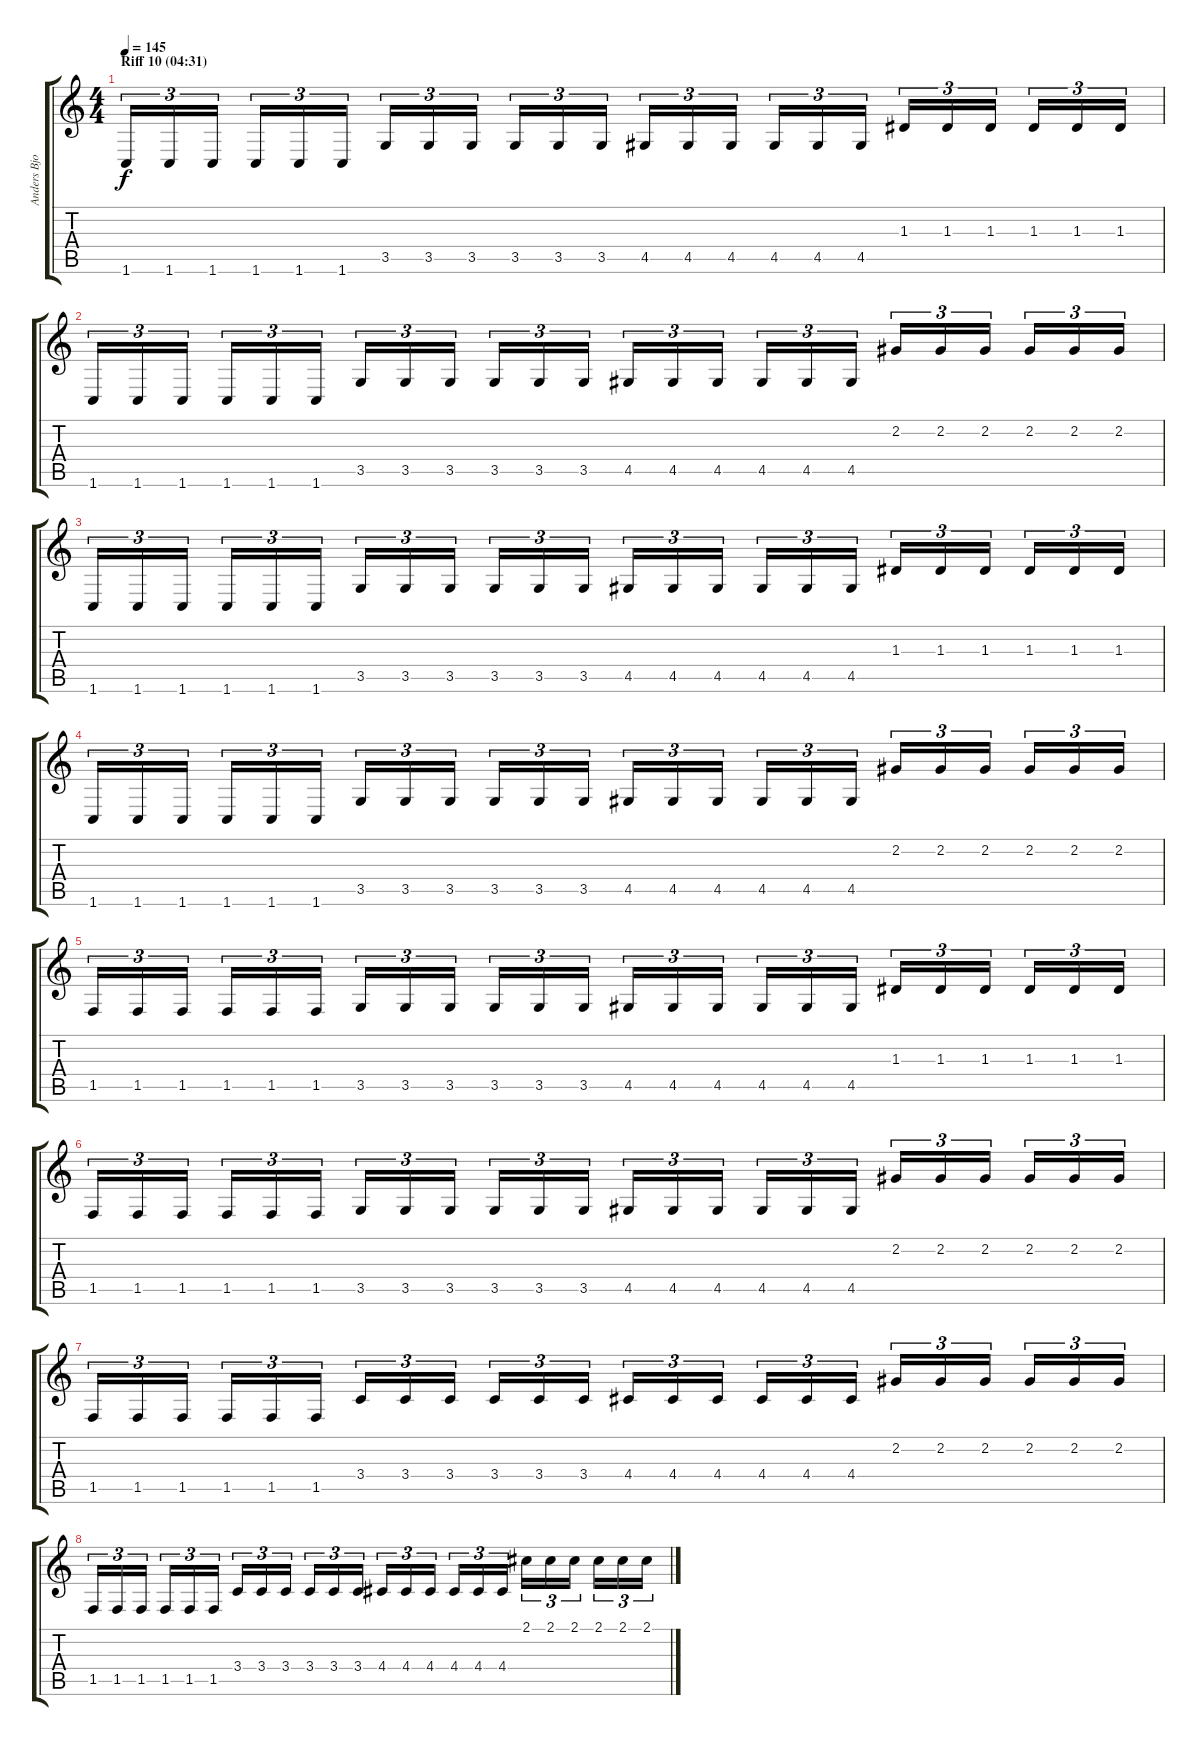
\track ("Anders Bjorler" "Anders Bjo") {instrument distortionguitar}
\staff {score tabs}
\tuning (B3 Gb3 D3 A2 E2 B1) {hide}
\ts (4 4)
\section ("" "Riff 10 (04:31)")
\tempo 145
\clef g2
\ks c
1.6.16{tu (3 2) dy f} 1.6.16{tu (3 2)} 1.6.16{tu (3 2) beam splitsecondary} 1.6.16{tu (3 2)} 1.6.16{tu (3 2)} 1.6.16{tu (3 2)} 3.5.16{tu (3 2)} 3.5.16{tu (3 2)} 3.5.16{tu (3 2) beam splitsecondary} 3.5.16{tu (3 2)} 3.5.16{tu (3 2)} 3.5.16{tu (3 2)} 4.5.16{tu (3 2)} 4.5.16{tu (3 2)} 4.5.16{tu (3 2) beam splitsecondary} 4.5.16{tu (3 2)} 4.5.16{tu (3 2)} 4.5.16{tu (3 2)} 1.3.16{tu (3 2)} 1.3.16{tu (3 2)} 1.3.16{tu (3 2) beam splitsecondary} 1.3.16{tu (3 2)} 1.3.16{tu (3 2)} 1.3.16{tu (3 2)} |
1.6.16{tu (3 2)} 1.6.16{tu (3 2)} 1.6.16{tu (3 2) beam splitsecondary} 1.6.16{tu (3 2)} 1.6.16{tu (3 2)} 1.6.16{tu (3 2)} 3.5.16{tu (3 2)} 3.5.16{tu (3 2)} 3.5.16{tu (3 2) beam splitsecondary} 3.5.16{tu (3 2)} 3.5.16{tu (3 2)} 3.5.16{tu (3 2)} 4.5.16{tu (3 2)} 4.5.16{tu (3 2)} 4.5.16{tu (3 2) beam splitsecondary} 4.5.16{tu (3 2)} 4.5.16{tu (3 2)} 4.5.16{tu (3 2)} 2.2.16{tu (3 2)} 2.2.16{tu (3 2)} 2.2.16{tu (3 2) beam splitsecondary} 2.2.16{tu (3 2)} 2.2.16{tu (3 2)} 2.2.16{tu (3 2)} |
1.6.16{tu (3 2)} 1.6.16{tu (3 2)} 1.6.16{tu (3 2) beam splitsecondary} 1.6.16{tu (3 2)} 1.6.16{tu (3 2)} 1.6.16{tu (3 2)} 3.5.16{tu (3 2)} 3.5.16{tu (3 2)} 3.5.16{tu (3 2) beam splitsecondary} 3.5.16{tu (3 2)} 3.5.16{tu (3 2)} 3.5.16{tu (3 2)} 4.5.16{tu (3 2)} 4.5.16{tu (3 2)} 4.5.16{tu (3 2) beam splitsecondary} 4.5.16{tu (3 2)} 4.5.16{tu (3 2)} 4.5.16{tu (3 2)} 1.3.16{tu (3 2)} 1.3.16{tu (3 2)} 1.3.16{tu (3 2) beam splitsecondary} 1.3.16{tu (3 2)} 1.3.16{tu (3 2)} 1.3.16{tu (3 2)} |
1.6.16{tu (3 2)} 1.6.16{tu (3 2)} 1.6.16{tu (3 2) beam splitsecondary} 1.6.16{tu (3 2)} 1.6.16{tu (3 2)} 1.6.16{tu (3 2)} 3.5.16{tu (3 2)} 3.5.16{tu (3 2)} 3.5.16{tu (3 2) beam splitsecondary} 3.5.16{tu (3 2)} 3.5.16{tu (3 2)} 3.5.16{tu (3 2)} 4.5.16{tu (3 2)} 4.5.16{tu (3 2)} 4.5.16{tu (3 2) beam splitsecondary} 4.5.16{tu (3 2)} 4.5.16{tu (3 2)} 4.5.16{tu (3 2)} 2.2.16{tu (3 2)} 2.2.16{tu (3 2)} 2.2.16{tu (3 2) beam splitsecondary} 2.2.16{tu (3 2)} 2.2.16{tu (3 2)} 2.2.16{tu (3 2)} |
1.5.16{tu (3 2)} 1.5.16{tu (3 2)} 1.5.16{tu (3 2) beam splitsecondary} 1.5.16{tu (3 2)} 1.5.16{tu (3 2)} 1.5.16{tu (3 2)} 3.5.16{tu (3 2)} 3.5.16{tu (3 2)} 3.5.16{tu (3 2) beam splitsecondary} 3.5.16{tu (3 2)} 3.5.16{tu (3 2)} 3.5.16{tu (3 2)} 4.5.16{tu (3 2)} 4.5.16{tu (3 2)} 4.5.16{tu (3 2) beam splitsecondary} 4.5.16{tu (3 2)} 4.5.16{tu (3 2)} 4.5.16{tu (3 2)} 1.3.16{tu (3 2)} 1.3.16{tu (3 2)} 1.3.16{tu (3 2) beam splitsecondary} 1.3.16{tu (3 2)} 1.3.16{tu (3 2)} 1.3.16{tu (3 2)} |
1.5.16{tu (3 2)} 1.5.16{tu (3 2)} 1.5.16{tu (3 2) beam splitsecondary} 1.5.16{tu (3 2)} 1.5.16{tu (3 2)} 1.5.16{tu (3 2)} 3.5.16{tu (3 2)} 3.5.16{tu (3 2)} 3.5.16{tu (3 2) beam splitsecondary} 3.5.16{tu (3 2)} 3.5.16{tu (3 2)} 3.5.16{tu (3 2)} 4.5.16{tu (3 2)} 4.5.16{tu (3 2)} 4.5.16{tu (3 2) beam splitsecondary} 4.5.16{tu (3 2)} 4.5.16{tu (3 2)} 4.5.16{tu (3 2)} 2.2.16{tu (3 2)} 2.2.16{tu (3 2)} 2.2.16{tu (3 2) beam splitsecondary} 2.2.16{tu (3 2)} 2.2.16{tu (3 2)} 2.2.16{tu (3 2)} |
1.5.16{tu (3 2)} 1.5.16{tu (3 2)} 1.5.16{tu (3 2) beam splitsecondary} 1.5.16{tu (3 2)} 1.5.16{tu (3 2)} 1.5.16{tu (3 2)} 3.4.16{tu (3 2)} 3.4.16{tu (3 2)} 3.4.16{tu (3 2) beam splitsecondary} 3.4.16{tu (3 2)} 3.4.16{tu (3 2)} 3.4.16{tu (3 2)} 4.4.16{tu (3 2)} 4.4.16{tu (3 2)} 4.4.16{tu (3 2) beam splitsecondary} 4.4.16{tu (3 2)} 4.4.16{tu (3 2)} 4.4.16{tu (3 2)} 2.2.16{tu (3 2)} 2.2.16{tu (3 2)} 2.2.16{tu (3 2) beam splitsecondary} 2.2.16{tu (3 2)} 2.2.16{tu (3 2)} 2.2.16{tu (3 2)} |
1.5.16{tu (3 2)} 1.5.16{tu (3 2)} 1.5.16{tu (3 2) beam splitsecondary} 1.5.16{tu (3 2)} 1.5.16{tu (3 2)} 1.5.16{tu (3 2)} 3.4.16{tu (3 2)} 3.4.16{tu (3 2)} 3.4.16{tu (3 2) beam splitsecondary} 3.4.16{tu (3 2)} 3.4.16{tu (3 2)} 3.4.16{tu (3 2)} 4.4.16{tu (3 2)} 4.4.16{tu (3 2)} 4.4.16{tu (3 2) beam splitsecondary} 4.4.16{tu (3 2)} 4.4.16{tu (3 2)} 4.4.16{tu (3 2)} 2.1.16{tu (3 2)} 2.1.16{tu (3 2)} 2.1.16{tu (3 2) beam splitsecondary} 2.1.16{tu (3 2)} 2.1.16{tu (3 2)} 2.1.16{tu (3 2)}
